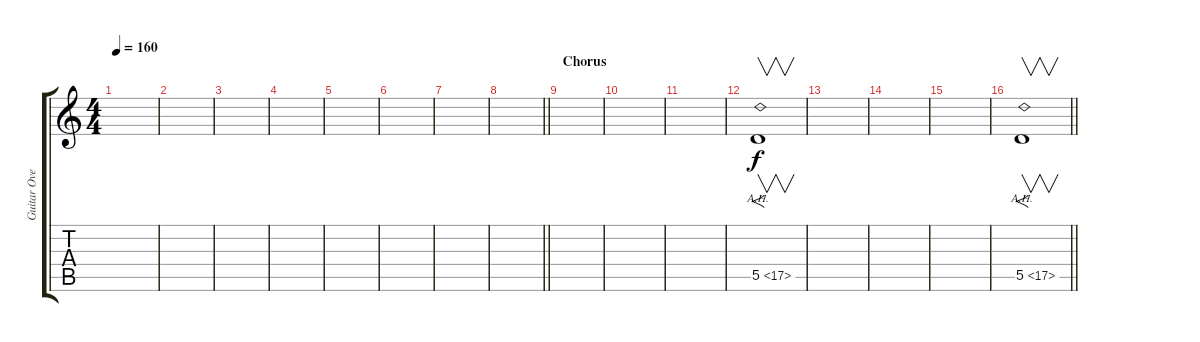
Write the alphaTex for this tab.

\track ("Guitar Overdub" "Guitar Ove") {instrument distortionguitar}
\staff {score tabs}
\tuning (E4 B3 G3 D3 A2 E2) {hide}
\ts (4 4)
\tempo 160
\clef g2
\ks c
|
|
|
|
|
|
|
\barLineRight lightlight
|
\section ("" "Chorus")
|
|
|
5.5{ah 12}.1{f v} |
|
|
|
\barLineRight lightlight
5.5{ah 12}.1{f v}
